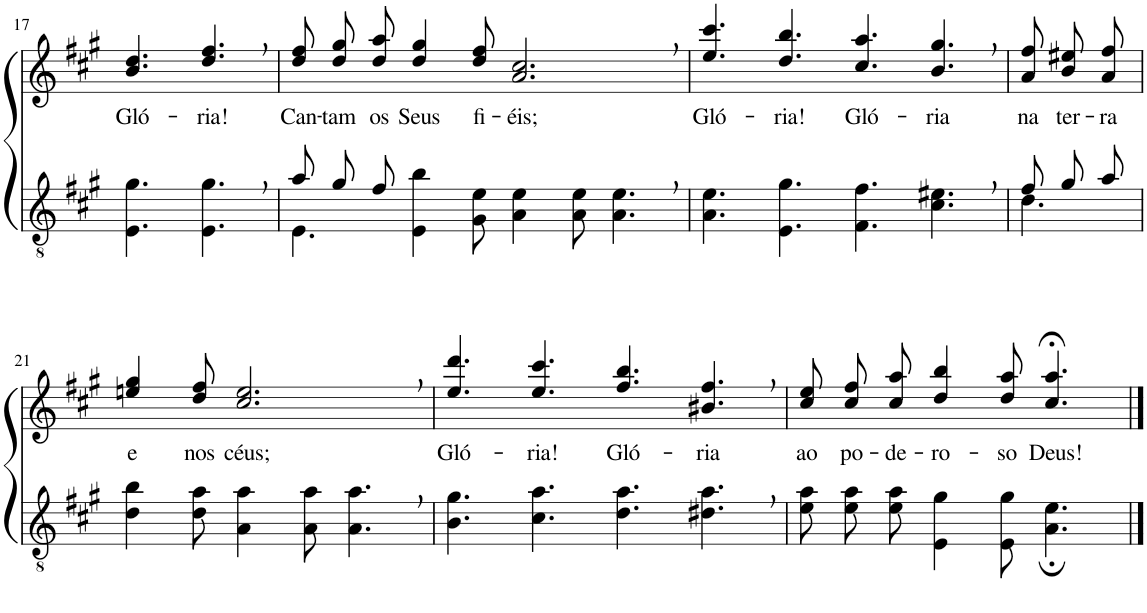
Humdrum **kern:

**kern	**kern	**text
*part2	*part1	*part1
*staff2	*staff1	*staff1
*I"Parte III e IV	*I"Parte I e II	*
!!LO:PB:g=z
*clefGv2	*clefG2	*
*Trd5c9	*Trd5c9	*
*k[f#c#g#]	*k[f#c#g#]	*
*M12/8	*M12/8	*
=17	=17	=17
!	!	!LO:LY:b
4.E\ 4.g#\	4.b/ 4.dd/	Gló-
!	!	!LO:LY:b
4.E\, 4.g#\,	4.dd/, 4.ff#/,	-ria!
=18	=18	=18
*^	*	*
!	!	!	!LO:LY:b
8a/L	4.E\	8dd\ 8ff#\L	Can-
!	!	!	!LO:LY:b
8g#/	.	8dd\ 8gg#\	-tam
!	!	!	!LO:LY:b
8f#/J	.	8dd\ 8aa\J	os
!	!	!	!LO:LY:b
4.ryy	4E\ 4b\	4dd/ 4gg#/	Seus
!	!	!	!LO:LY:b
.	8G#\ 8e\	8dd/ 8ff#/	fi-
!	!	!	!LO:LY:b
2.ryy	4A\ 4e\	2.a/, 2.cc#/,	-éis;
.	8A\ 8e\	.	.
.	4.A\ 4.e\	.	.
=19	=19	=19	=19
!	!	!	!LO:LY:b
*v	*v	*	*
4.A\ 4.e\	4.ee/ 4.ccc#/	Gló-
!	!	!LO:LY:b
4.E\ 4.g#\	4.dd/ 4.bb/	-ria!
!	!	!LO:LY:b
4.F#\ 4.f#\	4.cc#/ 4.aa/	Gló-
!	!	!LO:LY:b
4.c#\, 4.e#X\,	4.b/, 4.gg#/,	-ria
=20	=20	=20
*^	*	*
!	!	!	!LO:LY:b
8f#/L	4.d\	8a\ 8ff#\L	na
!	!	!	!LO:LY:b
8g#/	.	8b\ 8ee#X\	ter-
!	!	!	!LO:LY:b
8a/J	.	8a\ 8ff#\J	-ra
*v	*v	*	*
!!LO:LB:g=z
=21	=21	=21
!	!	!LO:LY:b
4d\ 4b\	4een/ 4gg#/	e
!	!	!LO:LY:b
8d\ 8a\	8dd/ 8ff#/	nos
!	!	!LO:LY:b
4A\ 4a\	2.cc#/, 2.ee/,	céus;
8A\ 8a\	.	.
4.A\, 4.a\,	.	.
=22	=22	=22
!	!	!LO:LY:b
4.B\ 4.g#\	4.ee/ 4.ddd/	Gló-
!	!	!LO:LY:b
4.c#\ 4.a\	4.ee/ 4.ccc#/	-ria!
!	!	!LO:LY:b
4.d\ 4.a\	4.ff#/ 4.bb/	Gló-
!	!	!LO:LY:b
4.d#X\, 4.a\,	4.b#X/, 4.ff#/,	-ria
=23	=23	=23
!	!	!LO:LY:b
8e\ 8a\L	8cc#\ 8ee\L	ao
!	!	!LO:LY:b
8e\ 8a\	8cc#\ 8ff#\	po-
!	!	!LO:LY:b
8e\ 8a\J	8cc#\ 8aa\J	-de-
!	!	!LO:LY:b
4E\ 4g#\	4dd/ 4bb/	-ro-
!	!	!LO:LY:b
8E\ 8g#\	8dd/ 8aa/	-so
!	!	!LO:LY:b
4.A\; 4.e\;	4.cc#/;< 4.aa/;<	Deus!
==	==	==
*-	*-	*-
